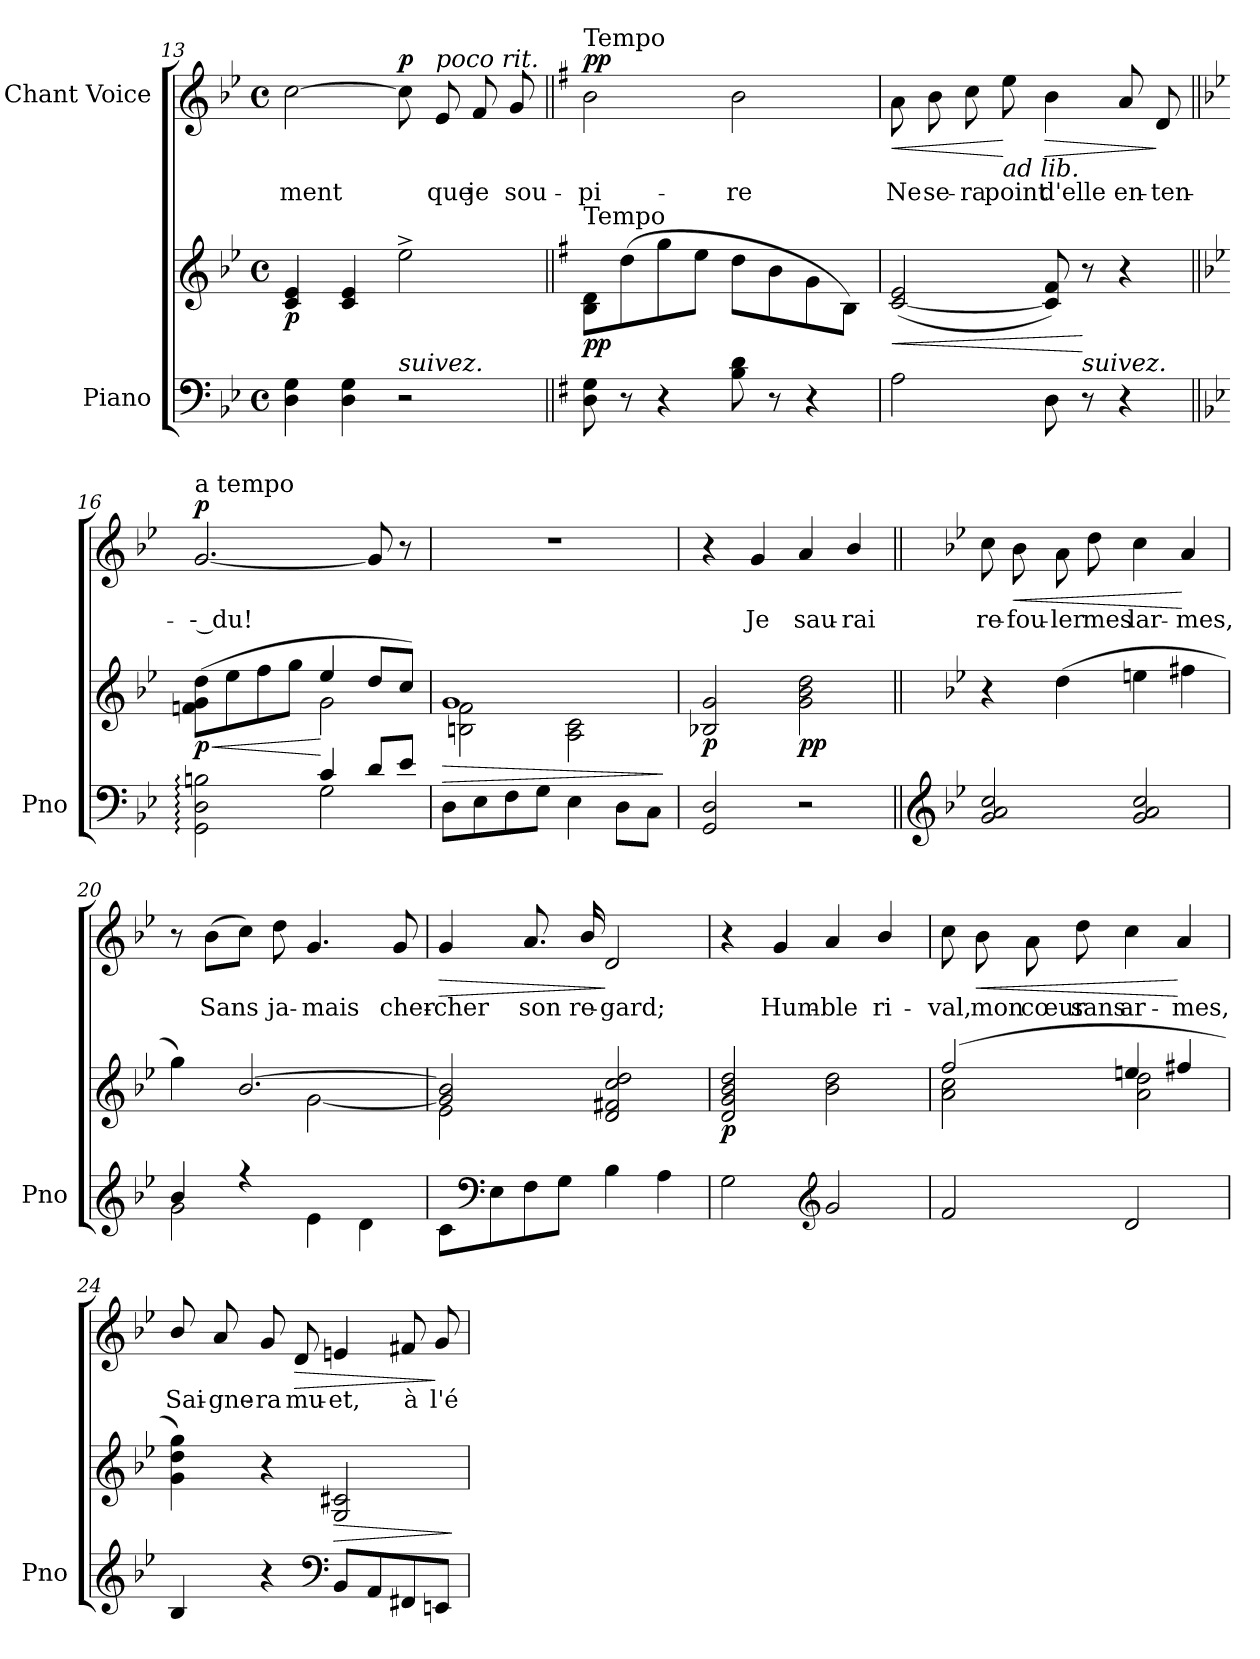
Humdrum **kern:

**kern	**kern	**dynam	**kern	**text	**dynam
*part2	*part2	*part2	*part1	*part1	*part1
*staff3	*staff2	*staff2/3	*staff1	*staff1	*staff1
*I"Piano	*	*	*I"Chant Voice	*	*
*I'Pno	*	*	*	*	*
!!LO:PB:g=z
*clefF4	*clefG2	*	*clefG2	*	*
*k[b-e-]	*k[b-e-]	*	*k[b-e-]	*	*
*M4/4	*M4/4	*	*M4/4	*	*
*met(c)	*met(c)	*	*met(c)	*	*
=13	=13	=13	=13	=13	=13
!	!	!LO:DY:b	!	!LO:LY:b	!
4D\ 4G\	4c/ 4e-/	p	[2cc\	-ment	.
4D\ 4G\	4c/ 4e-/	.	.	.	.
!LO:TX:a:i:t=suivez.	!	!	!	!	!
!	!	!	!	!	!LO:DY:a
2r	2ee-^\	.	8cc\]	.	p
!	!	!	!LO:TX:a:i:t=poco rit.	!	!
!	!	!	!	!LO:LY:b	!
.	.	.	8e-/	que	.
!	!	!	!	!LO:LY:b	!
.	.	.	8f/	je	.
!	!	!	!	!LO:LY:b	!
.	.	.	8g/	sou-	.
=14||	=14||	=14||	=14||	=14||	=14||
*k[f#]	*k[f#]	*	*k[f#]	*	*
!	!	!	!LO:TX:a:t=Tempo	!	!
!	!LO:TX:a:t=Tempo	!	!	!	!
!	!	!LO:DY:b	!	!LO:LY:b	!LO:DY:a
8D\ 8G\	8B\ 8d\L	pp	2b\	-pi-	pp
8r	(8dd\	.	.	.	.
4r	8gg\	.	.	.	.
.	8ee\J	.	.	.	.
!	!	!	!	!LO:LY:b	!
8B\ 8d\	8dd\L	.	2b\	-re	.
8r	8b\	.	.	.	.
4r	8g\	.	.	.	.
.	8B\J)	.	.	.	.
=15	=15	=15	=15	=15	=15
!	!	!LO:HP:b	!	!LO:LY:b	!LO:HP:b
2A\	([2c/ 2e/	<	8a\	Ne	<
!	!	!	!	!LO:LY:b	!
.	.	.	8b\	se-	.
!	!	!	!	!LO:LY:b	!
.	.	.	8cc\	-ra	.
!	!	!	!LO:TX:b:i:t=ad lib.	!	!
!	!	!	!	!LO:LY:b	!
.	.	.	8ee\	point	[
!	!	!	!	!LO:LY:b	!LO:HP:b
8D\	8c/] 8f#/)	.	4b\	d'elle	>
!LO:TX:a:i:t=suivez.	!	!	!	!	!
8r	8r	[	.	.	.
!	!	!	!	!LO:LY:b	!
4r	4r	.	8a/	en-	.
!	!	!	!	!LO:LY:b	!
.	.	.	8d/	-ten-	]
!!LO:LB:g=z
=16||	=16||	=16||	=16||	=16||	=16||
*k[b-e-]	*k[b-e-]	*	*k[b-e-]	*	*
*^	*	*	*	*	*
!	!	!	!	!LO:TX:a:t=a tempo	!	!
!	!	!LO:TX:a:t=a tempo	!	!	!	!
!	!	!	!LO:HP:b	!	!LO:LY:b	!
*	*	*^	*	*	*	*
!	!	!	!	!LO:DY:n=1:b	!	!	!LO:DY:a
2GG\: 2D\: 2Bn\:	2ryy	(8fn\ 8g\ 8dd\L	2ryy	< p	[2.g/	-- du!	p
.	.	8ee-\	.	.	.	.	.
.	.	8ff\	.	.	.	.	.
.	.	8gg\J	.	.	.	.	.
4c/	2G\	4ee-/	2g\	[	.	.	.
8d/L	.	8dd/L	.	.	8g/]	.	.
8e-/J	.	8cc/J)	.	.	8r	.	.
*v	*v	*	*	*	*	*	*
=17	=17	=17	=17	=17	=17	=17
!	!	!	!LO:HP:b	!	!	!
8D\L	1g	2Bn\ 2f\	>	1r	.	.
8E-\	.	.	.	.	.	.
8F\	.	.	.	.	.	.
8G\J	.	.	.	.	.	.
4E-\	.	2A\ 2c\	.	.	.	.
8D\L	.	.	.	.	.	.
8C\J	.	.	.	.	.	.
*	*v	*v	*	*	*	*
.	.	]	.	.	.
=18	=18	=18	=18	=18	=18
!	!	!LO:DY:b	!	!	!
2GG/ 2D/	2B-X/ 2g/	p	4r	.	.
!	!	!	!	!LO:LY:b	!
.	.	.	4g/	Je	.
!	!	!LO:DY:b	!	!LO:LY:b	!
2r	2g\ 2b-\ 2dd\	pp	4a/	sau-	.
!	!	!	!	!LO:LY:b	!
.	.	.	4b-/	-rai	.
!!LO:LB:g=z
=19||	=19||	=19||	=19||	=19||	=19||
*clefG2	*	*	*	*	*
*	*	*	*k[b-e-]	*	*
!	!	!	!	!LO:LY:b	!
2g/ 2a/ 2cc/	4r	.	8cc\	re-	.
!	!	!	!	!LO:LY:b	!LO:HP:b
.	.	.	8b-\	-fou-	<
!	!	!	!	!LO:LY:b	!
.	(4dd\	.	8a\	-ler	.
!	!	!	!	!LO:LY:b	!
.	.	.	8dd\	mes	.
!	!	!	!	!LO:LY:b	!
2g/ 2a/ 2cc/	4een\	.	4cc\	lar-	.
!	!	!	!	!LO:LY:b	!
.	4ff#X\	.	4a/	-mes,	[
=20	=20	=20	=20	=20	=20
*^	*^	*	*	*	*
4b-/	2g\	4gg\)	2ryy	.	8r	.	.
!	!	!	!	!	!	!LO:LY:b	!
.	.	.	.	.	(8b-\L	Sans	.
4r	.	[2.b-/	.	.	8cc\J)	.	.
!	!	!	!	!	!	!LO:LY:b	!
.	.	.	.	.	8dd\	ja-	.
!	!	!	!	!	!	!LO:LY:b	!
4e-\	2ryy	.	[2g\	.	4.g/	-mais	.
4d\	.	.	.	.	.	.	.
!	!	!	!	!	!	!LO:LY:b	!
.	.	.	.	.	8g/	cher-	.
*v	*v	*	*	*	*	*	*
=21	=21	=21	=21	=21	=21	=21
!	!	!	!	!	!LO:LY:b	!LO:HP:b
8c\L	2g/] 2b-/]	2e-\	.	4g/	-cher	>
*clefF4	*	*	*	*	*	*
8E-\	.	.	.	.	.	.
!	!	!	!	!	!LO:LY:b	!
8F\	.	.	.	8.a/	son	.
8G\J	.	.	.	.	.	.
!	!	!	!	!	!LO:LY:b	!
.	.	.	.	16b-/	re-	.
!	!	!	!	!	!LO:LY:b	!
4B-\	2d/ 2f#X/ 2cc/ 2dd/	2ryy	.	2d/	-gard;	]
4A\	.	.	.	.	.	.
*	*v	*v	*	*	*	*
!!LO:LB:g=z
=22	=22	=22	=22	=22	=22
!	!	!LO:DY:b	!	!	!
2G\	2d/ 2g/ 2b-/ 2dd/	p	4r	.	.
!	!	!	!	!LO:LY:b	!
.	.	.	4g/	-Hum-	.
*clefG2	*	*	*	*	*
!	!	!	!	!LO:LY:b	!
2g/	2b-\ 2dd\	.	4a/	-ble	.
!	!	!	!	!LO:LY:b	!
.	.	.	4b-/	ri-	.
=23	=23	=23	=23	=23	=23
*	*^	*	*	*	*
!	!	!	!	!	!LO:LY:b	!
2f/	(2ff/	2a\ 2cc\	.	8cc\	-val,	.
!	!	!	!	!	!LO:LY:b	!LO:HP:b
.	.	.	.	8b-\	mon	<
!	!	!	!	!	!LO:LY:b	!
.	.	.	.	8a\	cœur	.
!	!	!	!	!	!LO:LY:b	!
.	.	.	.	8dd\	sans	.
!	!	!	!	!	!LO:LY:b	!
2d/	4een/	2a\ 2dd\	.	4cc\	ar-	.
!	!	!	!	!	!LO:LY:b	!
.	4ff#X/	.	.	4a/	-mes,	[
*	*v	*v	*	*	*	*
=24	=24	=24	=24	=24	=24
!	!	!	!	!LO:LY:b	!
4B-/	4g\ 4dd\ 4gg\)	.	8b-/	Sai-	.
!	!	!	!	!LO:LY:b	!
.	.	.	8a/	-gne-	.
!	!	!	!	!LO:LY:b	!
4r	4r	.	8g/	-ra	.
!	!	!	!	!LO:LY:b	!LO:HP:b
.	.	.	8d/	mu-	>
*clefF4	*	*	*	*	*
!	!	!LO:HP:b	!	!LO:LY:b	!
8BB-/L	2G/ 2c#X/	>	4en/	-et,	.
8AA/	.	.	.	.	.
!	!	!	!	!LO:LY:b	!
8FF#X/	.	.	8f#X/	à	.
!	!	!	!	!LO:LY:b	!
8EEn/J	.	.	8g/	l'é-	]
.	.	]	.	.	.
=	=	=	=	=	=
*-	*-	*-	*-	*-	*-
